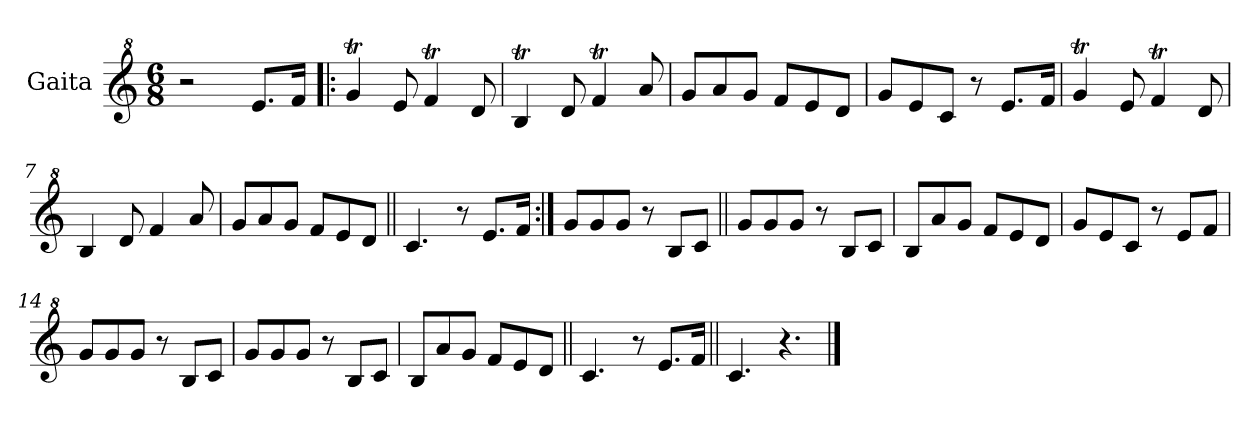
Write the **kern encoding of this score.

**kern
*part1
*staff1
*I"Gaita
*clefG^2
*k[]
*M6/8
*MM165
=1
2r
8.ee/L
16ff/Jk
=2!|:
4ggT/
8ee/
4ffT/
8dd/
=3
4bt/
8dd/
4ffT/
8aa/
=4
8gg/L
8aa/
8gg/J
8ff/L
8ee/
8dd/J
=5
8gg/L
8ee/
8cc/J
8r
8.ee/L
16ff/Jk
=6
4ggT/
8ee/
4ffT/
8dd/
=7
4b/
8dd/
4ff/
8aa/
=8
8gg/L
8aa/
8gg/J
8ff/L
8ee/
8dd/J
!!LO:LB:g=z
=9||
4.cc/
8r
8.ee/L
16ff/Jk
=10:|!
8gg/L
8gg/
8gg/J
8r
8b/L
8cc/J
=11||
8gg/L
8gg/
8gg/J
8r
8b/L
8cc/J
=12
8b/L
8aa/
8gg/J
8ff/L
8ee/
8dd/J
=13
8gg/L
8ee/
8cc/J
8r
8ee/L
8ff/J
=14
8gg/L
8gg/
8gg/J
8r
8b/L
8cc/J
=15
8gg/L
8gg/
8gg/J
8r
8b/L
8cc/J
!!LO:LB:g=z
=16
8b/L
8aa/
8gg/J
8ff/L
8ee/
8dd/J
=17||
4.cc/
8r
8.ee/L
16ff/Jk
=18||
4.cc/
4.r
==
*-
